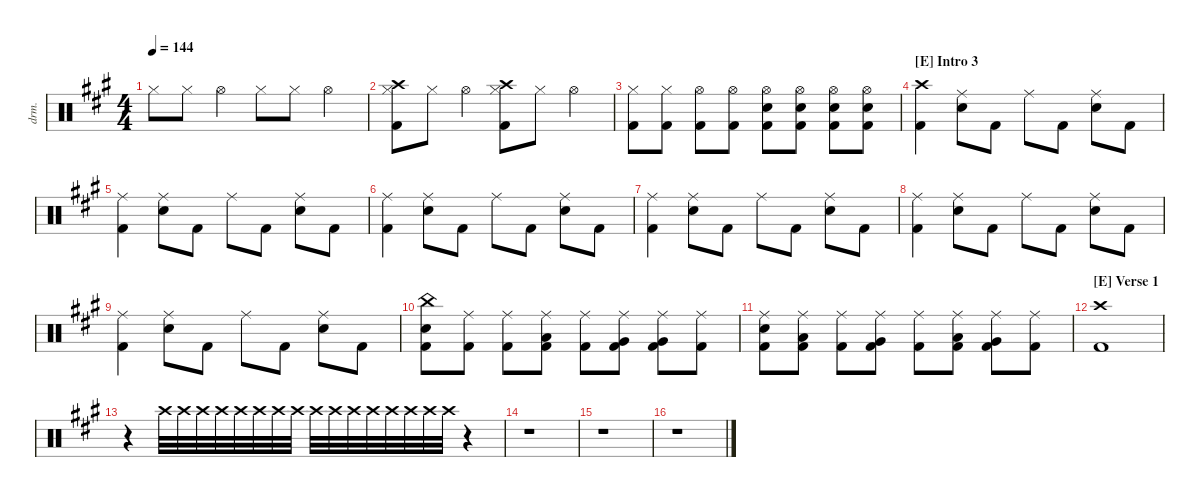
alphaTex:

\defaultSystemsLayout 4
\hideDynamics
\bracketExtendMode nobrackets
\track ("Drums" "drm.") {instrument percussion}
\staff {score}
\articulation defaults
\ts (4 4)
\tempo 144
\clef neutral
\ks a "Hi-Hat (closed)"{acc forcenatural}.8{dy f} "Hi-Hat (closed)"{acc forcenatural}.8 "Hi-Hat (open)"{acc forcenatural}.4 "Hi-Hat (closed)"{acc forcenatural}.8 "Hi-Hat (closed)"{acc forcenatural}.8 "Hi-Hat (open)"{acc forcenatural}.4
|
("Crash high (hit)"{acc forcenatural} "Hi-Hat (closed)"{acc forcenatural} "Kick (hit) 2"{acc forcenatural}).8{dy fff} "Hi-Hat (closed)"{acc forcenatural}.8{dy f} "Hi-Hat (open)"{acc forcenatural}.4 ("Crash high (hit)"{acc forcenatural} "Hi-Hat (closed)"{acc forcenatural} "Kick (hit) 2"{acc forcenatural}).8{dy fff} "Hi-Hat (closed)"{acc forcenatural}.8{dy f} "Hi-Hat (open)"{acc forcenatural}.4 |
("Hi-Hat (closed)"{acc forcenatural} "Kick (hit) 2"{acc forcenatural}).8{dy mf} ("Hi-Hat (closed)"{acc forcenatural} "Kick (hit) 2"{acc forcenatural}).8 ("Hi-Hat (open)"{acc forcenatural} "Kick (hit) 2"{acc forcenatural}).8 ("Hi-Hat (open)"{acc forcenatural} "Kick (hit) 2"{acc forcenatural}).8 ("Hi-Hat (open)"{acc forcenatural} "Snare (hit) 2"{acc forcenatural} "Kick (hit) 2"{acc forcenatural}).8{dy f} ("Hi-Hat (open)"{acc forcenatural} "Snare (hit) 2"{acc forcenatural} "Kick (hit) 2"{acc forcenatural}).8 ("Hi-Hat (open)"{acc forcenatural} "Snare (hit) 2"{acc forcenatural} "Kick (hit) 2"{acc forcenatural}).8{dy ff} ("Hi-Hat (open)"{acc forcenatural} "Snare (hit) 2"{acc forcenatural} "Kick (hit) 2"{acc forcenatural}).8 |
\section ("E" "Intro 3")
("Crash high (hit)"{acc forcenatural} "Kick (hit) 2"{acc forcenatural}).4{dy fff} ("Ride (middle)"{acc forcenatural} "Snare (hit) 2"{acc forcenatural}).8{dy f} "Kick (hit) 2"{acc forcenatural}.8{dy ff} "Ride (middle)"{acc forcenatural}.8{dy f} "Kick (hit) 2"{acc forcenatural}.8{dy ff} ("Ride (middle)"{acc forcenatural} "Snare (hit) 2"{acc forcenatural}).8{dy f} "Kick (hit) 2"{acc forcenatural}.8{dy ff} |
("Ride (middle)"{acc forcenatural} "Kick (hit) 2"{acc forcenatural}).4{dy f} ("Ride (middle)"{acc forcenatural} "Snare (hit) 2"{acc forcenatural}).8 "Kick (hit) 2"{acc forcenatural}.8{dy ff} "Ride (middle)"{acc forcenatural}.8{dy f} "Kick (hit) 2"{acc forcenatural}.8{dy ff} ("Ride (middle)"{acc forcenatural} "Snare (hit) 2"{acc forcenatural}).8{dy f} "Kick (hit) 2"{acc forcenatural}.8{dy ff} |
("Ride (middle)"{acc forcenatural} "Kick (hit) 2"{acc forcenatural}).4{dy f} ("Ride (middle)"{acc forcenatural} "Snare (hit) 2"{acc forcenatural}).8 "Kick (hit) 2"{acc forcenatural}.8{dy ff} "Ride (middle)"{acc forcenatural}.8{dy f} "Kick (hit) 2"{acc forcenatural}.8{dy ff} ("Ride (middle)"{acc forcenatural} "Snare (hit) 2"{acc forcenatural}).8{dy f} "Kick (hit) 2"{acc forcenatural}.8{dy ff} |
("Ride (middle)"{acc forcenatural} "Kick (hit) 2"{acc forcenatural}).4{dy f} ("Ride (middle)"{acc forcenatural} "Snare (hit) 2"{acc forcenatural}).8 "Kick (hit) 2"{acc forcenatural}.8{dy ff} "Ride (middle)"{acc forcenatural}.8{dy f} "Kick (hit) 2"{acc forcenatural}.8{dy ff} ("Ride (middle)"{acc forcenatural} "Snare (hit) 2"{acc forcenatural}).8{dy f} "Kick (hit) 2"{acc forcenatural}.8{dy ff} |
("Ride (middle)"{acc forcenatural} "Kick (hit) 2"{acc forcenatural}).4{dy f} ("Ride (middle)"{acc forcenatural} "Snare (hit) 2"{acc forcenatural}).8 "Kick (hit) 2"{acc forcenatural}.8{dy ff} "Ride (middle)"{acc forcenatural}.8{dy f} "Kick (hit) 2"{acc forcenatural}.8{dy ff} ("Ride (middle)"{acc forcenatural} "Snare (hit) 2"{acc forcenatural}).8{dy f} "Kick (hit) 2"{acc forcenatural}.8{dy ff} |
("Ride (middle)"{acc forcenatural} "Kick (hit) 2"{acc forcenatural}).4{dy f} ("Ride (middle)"{acc forcenatural} "Snare (hit) 2"{acc forcenatural}).8 "Kick (hit) 2"{acc forcenatural}.8{dy ff} "Ride (middle)"{acc forcenatural}.8{dy f} "Kick (hit) 2"{acc forcenatural}.8{dy ff} ("Ride (middle)"{acc forcenatural} "Snare (hit) 2"{acc forcenatural}).8{dy f} "Kick (hit) 2"{acc forcenatural}.8{dy ff} |
("China (hit)"{acc forcenatural} "Snare (hit) 2"{acc forcenatural} "Kick (hit) 2"{acc forcenatural}).8{dy f} ("Ride (middle)"{acc forcenatural} "Kick (hit) 2"{acc forcenatural}).8 ("Ride (middle)"{acc forcenatural} "Kick (hit) 2"{acc forcenatural}).8 ("Ride (middle)"{acc forcenatural} "Low Tom (hit)"{acc forcenatural} "Kick (hit) 2"{acc forcenatural}).8 ("Ride (middle)"{acc forcenatural} "Kick (hit) 2"{acc forcenatural}).8 ("Ride (middle)"{acc forcenatural} "Very Low Tom (hit)"{acc forcenatural} "Kick (hit) 2"{acc forcenatural}).8 ("Ride (middle)"{acc forcenatural} "Very Low Tom (hit)"{acc forcenatural} "Kick (hit) 2"{acc forcenatural}).8 ("Ride (middle)"{acc forcenatural} "Kick (hit) 2"{acc forcenatural}).8 |
("Ride (middle)"{acc forcenatural} "Snare (hit) 2"{acc forcenatural} "Kick (hit) 2"{acc forcenatural}).8 ("Ride (middle)"{acc forcenatural} "Low Tom (hit)"{acc forcenatural} "Kick (hit) 2"{acc forcenatural}).8 ("Ride (middle)"{acc forcenatural} "Kick (hit) 2"{acc forcenatural}).8 ("Ride (middle)"{acc forcenatural} "Very Low Tom (hit)"{acc forcenatural} "Kick (hit) 2"{acc forcenatural}).8 ("Ride (middle)"{acc forcenatural} "Kick (hit) 2"{acc forcenatural}).8 ("Ride (middle)"{acc forcenatural} "Low Floor Tom (hit)"{acc forcenatural} "Kick (hit) 2"{acc forcenatural}).8 ("Ride (middle)"{acc forcenatural} "Very Low Tom (hit)"{acc forcenatural} "Kick (hit) 2"{acc forcenatural}).8 ("Ride (middle)"{acc forcenatural} "Kick (hit) 2"{acc forcenatural}).8 |
\section ("E" "Verse 1")
("Crash high (hit)"{acc forcenatural} "Kick (hit) 2"{acc forcenatural}).1{dy fff} |
r.4 "Crash high (hit)"{acc forcenatural}.32{dy mp} "Crash high (hit)"{acc forcenatural}.32{dy pp} "Crash high (hit)"{acc forcenatural}.32 "Crash high (hit)"{acc forcenatural}.32 "Crash high (hit)"{acc forcenatural}.32 "Crash high (hit)"{acc forcenatural}.32 "Crash high (hit)"{acc forcenatural}.32 "Crash high (hit)"{acc forcenatural}.32 "Crash high (hit)"{acc forcenatural}.32{dy p} "Crash high (hit)"{acc forcenatural}.32 "Crash high (hit)"{acc forcenatural}.32 "Crash high (hit)"{acc forcenatural}.32 "Crash high (hit)"{acc forcenatural}.32 "Crash high (hit)"{acc forcenatural}.32{dy mp} "Crash high (hit)"{acc forcenatural}.32{dy mf} "Crash high (hit)"{acc forcenatural}.32{dy f} r.4 |
r.1 |
r.1 |
r.1
